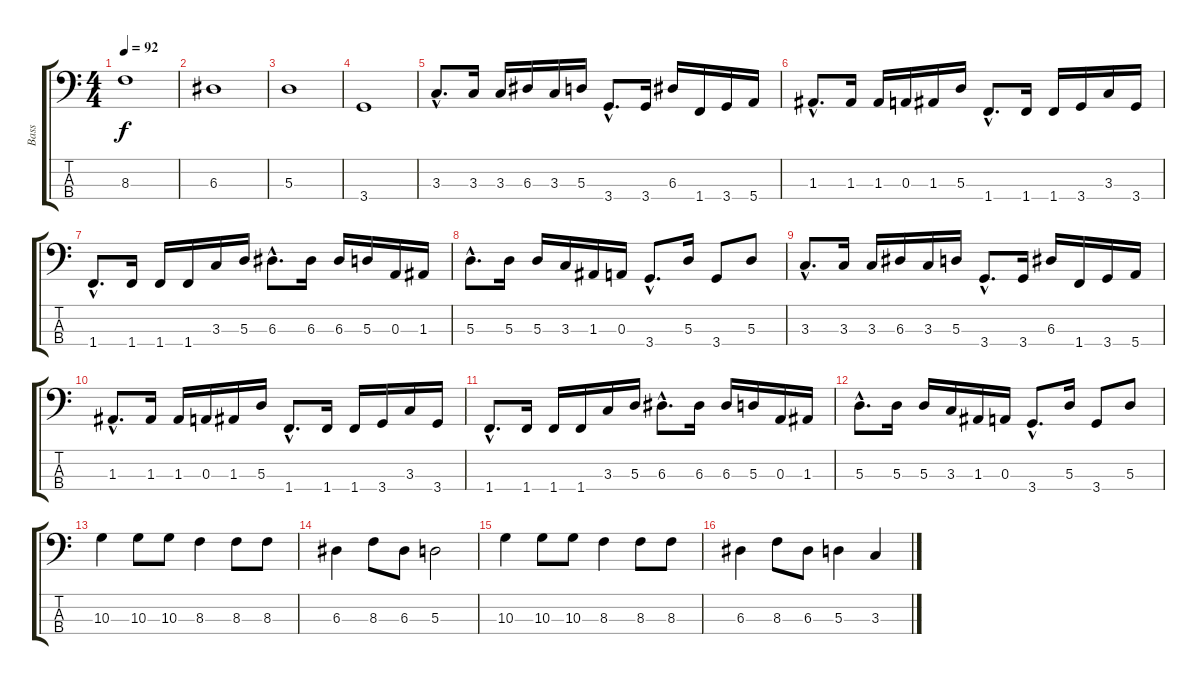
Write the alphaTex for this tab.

\track ("Bass" "Bass") {instrument electricbassfinger}
\staff {score tabs}
\tuning (G2 D2 A1 E1) {hide}
\ts (4 4)
\tempo 92
\clef f4
\ks c
8.3.1{dy f} |
6.3.1 |
5.3.1 |
3.4.1 |
3.3{hac}.8{d} 3.3.16 3.3.16 6.3.16 3.3.16 5.3.16 3.4{hac}.8{d} 3.4.16 6.3.16 1.4.16 3.4.16 5.4.16 |
1.3{hac}.8{d} 1.3.16 1.3.16 0.3.16 1.3.16 5.3.16 1.4{hac}.8{d} 1.4.16 1.4.16 3.4.16 3.3.16 3.4.16 |
1.4{hac}.8{d} 1.4.16 1.4.16 1.4.16 3.3.16 5.3.16 6.3{hac}.8{d} 6.3.16 6.3.16 5.3.16 0.3.16 1.3.16 |
5.3{hac}.8{d} 5.3.16 5.3.16 3.3.16 1.3.16 0.3.16 3.4{hac}.8{d} 5.3.16 3.4.8 5.3.8 |
3.3{hac}.8{d} 3.3.16 3.3.16 6.3.16 3.3.16 5.3.16 3.4{hac}.8{d} 3.4.16 6.3.16 1.4.16 3.4.16 5.4.16 |
1.3{hac}.8{d} 1.3.16 1.3.16 0.3.16 1.3.16 5.3.16 1.4{hac}.8{d} 1.4.16 1.4.16 3.4.16 3.3.16 3.4.16 |
1.4{hac}.8{d} 1.4.16 1.4.16 1.4.16 3.3.16 5.3.16 6.3{hac}.8{d} 6.3.16 6.3.16 5.3.16 0.3.16 1.3.16 |
5.3{hac}.8{d} 5.3.16 5.3.16 3.3.16 1.3.16 0.3.16 3.4{hac}.8{d} 5.3.16 3.4.8 5.3.8 |
10.3.4 10.3.8 10.3.8 8.3.4 8.3.8 8.3.8 |
6.3.4 8.3.8 6.3.8 5.3.2 |
10.3.4 10.3.8 10.3.8 8.3.4 8.3.8 8.3.8 |
6.3.4 8.3.8 6.3.8 5.3.4 3.3.4
